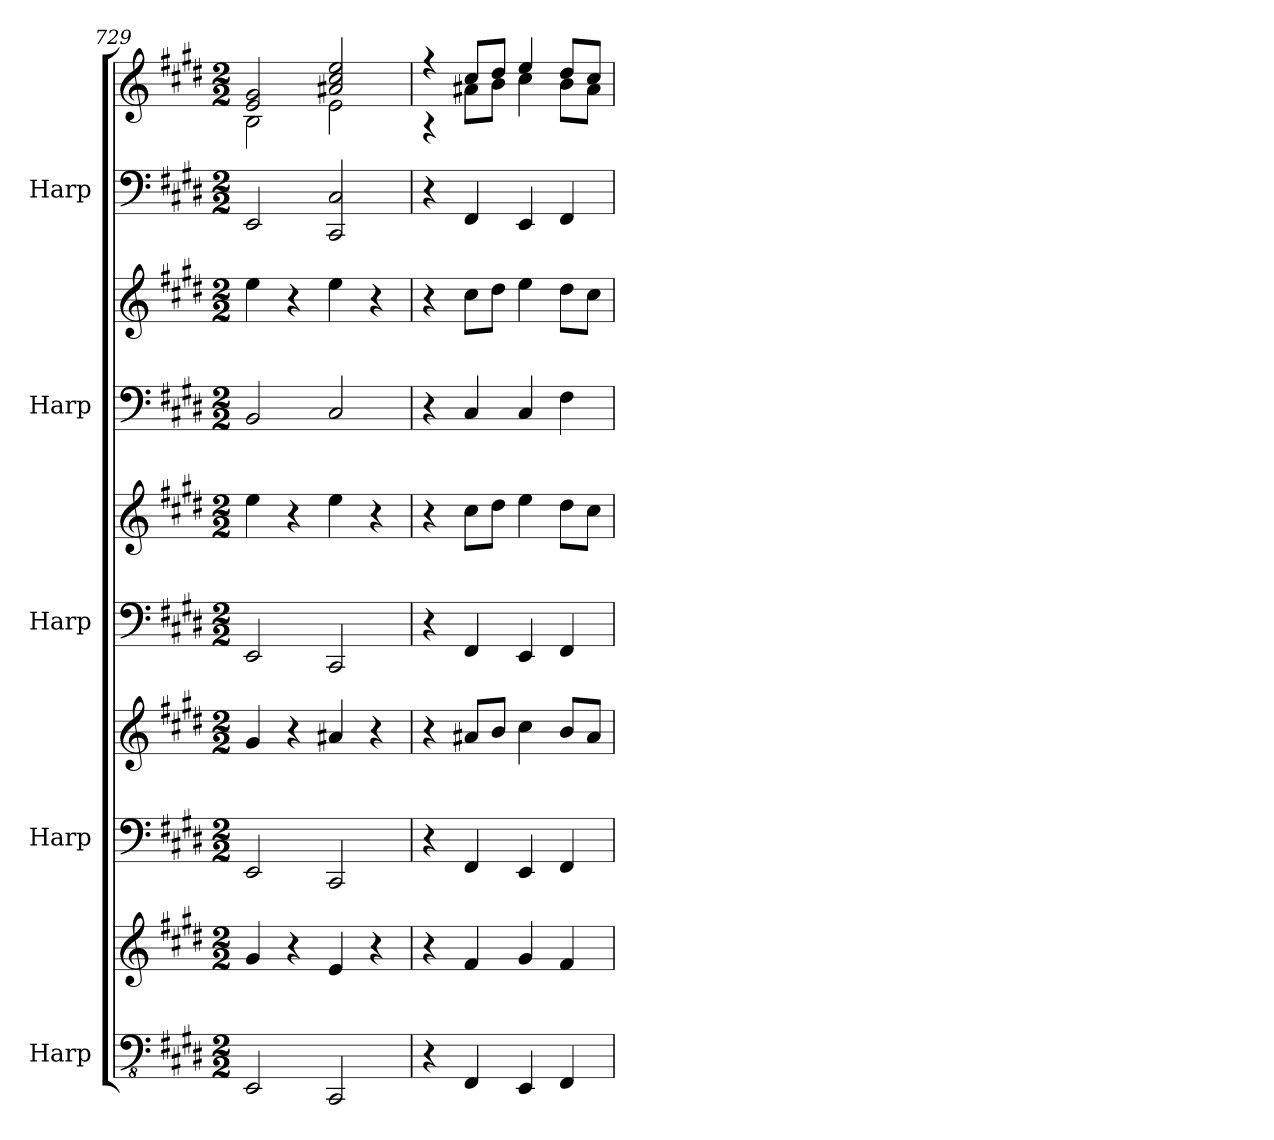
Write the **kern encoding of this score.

**kern	**kern	**kern	**kern	**kern	**kern	**kern	**kern	**kern	**kern
*part5	*part5	*part4	*part4	*part3	*part3	*part2	*part2	*part1	*part1
*staff10	*staff9	*staff8	*staff7	*staff6	*staff5	*staff4	*staff3	*staff2	*staff1
*I"Harp	*	*I"Harp	*	*I"Harp	*	*I"Harp	*	*I"Harp	*
*I'Hp	*	*I'Hp	*	*I'Hp	*	*I'Hp	*	*I'Hp	*
*clefFv4	*clefG2	*clefF4	*clefG2	*clefF4	*clefG2	*clefF4	*clefG2	*clefF4	*clefG2
*k[f#c#g#d#]	*k[f#c#g#d#]	*k[f#c#g#d#]	*k[f#c#g#d#]	*k[f#c#g#d#]	*k[f#c#g#d#]	*k[f#c#g#d#]	*k[f#c#g#d#]	*k[f#c#g#d#]	*k[f#c#g#d#]
*M2/2	*M2/2	*M2/2	*M2/2	*M2/2	*M2/2	*M2/2	*M2/2	*M2/2	*M2/2
=729	=729	=729	=729	=729	=729	=729	=729	=729	=729
*	*	*	*	*	*	*	*	*	*^
2EEE/	4g#/	2EE/	4g#/	2EE/	4ee\	2BB/	4ee\	2EE/	2e/ 2g#/	2B\
.	4r	.	4r	.	4r	.	4r	.	.	.
2CCC#/	4e/	2CC#/	4a#X/	2CC#/	4ee\	2C#/	4ee\	2CC#/ 2C#/	2a#X/ 2cc#/ 2ee/	2e\
.	4r	.	4r	.	4r	.	4r	.	.	.
=730	=730	=730	=730	=730	=730	=730	=730	=730	=730	=730
4r	4r	4r	4r	4r	4r	4r	4r	4r	4r	4rA
4FFF#/	4f#/	4FF#/	8a#X/L	4FF#/	8cc#\L	4C#/	8cc#\L	4FF#/	8cc#/L	8a#X\L
.	.	.	8b/J	.	8dd#\J	.	8dd#\J	.	8dd#/J	8b\J
4EEE/	4g#/	4EE/	4cc#\	4EE/	4ee\	4C#/	4ee\	4EE/	4ee/	4cc#\
4FFF#/	4f#/	4FF#/	8b/L	4FF#/	8dd#\L	4F#\	8dd#\L	4FF#/	8dd#/L	8b\L
.	.	.	8a#/J	.	8cc#\J	.	8cc#\J	.	8cc#/J	8a#\J
*	*	*	*	*	*	*	*	*	*v	*v
=	=	=	=	=	=	=	=	=	=
*-	*-	*-	*-	*-	*-	*-	*-	*-	*-
